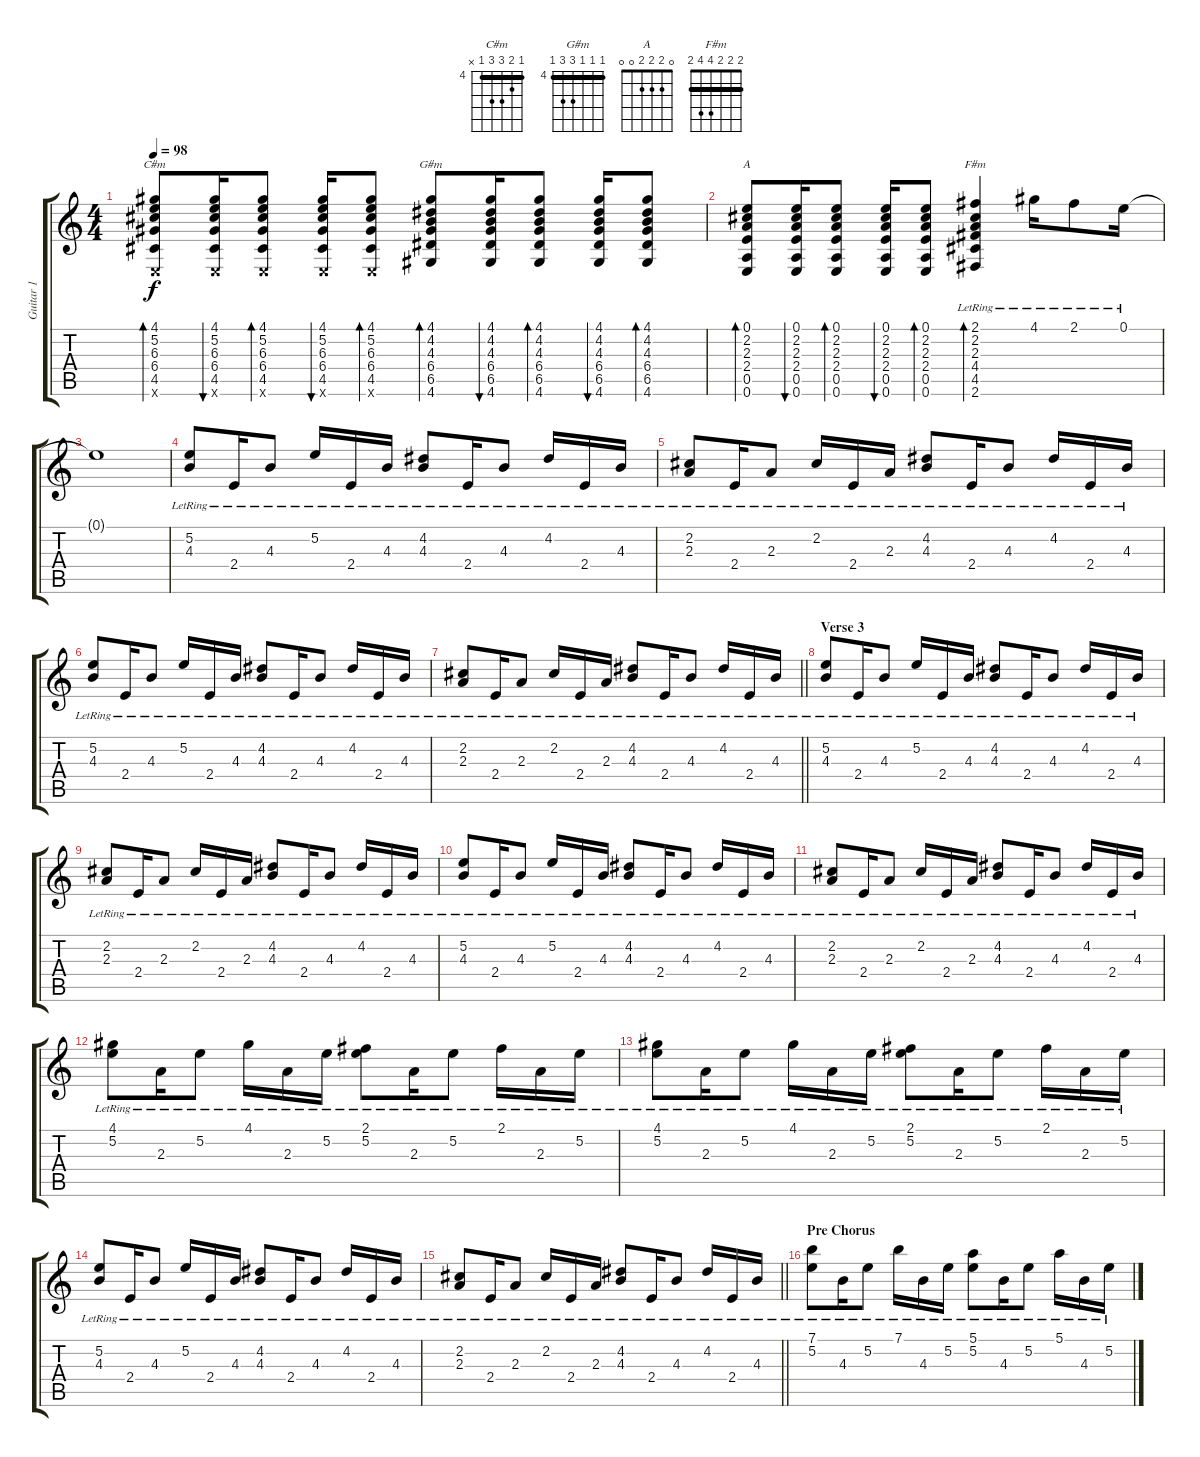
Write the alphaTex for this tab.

\track ("Guitar 1" "Guitar 1") {instrument acousticguitarsteel}
\staff {score tabs}
\tuning (E4 B3 G3 D3 A2 E2) {hide}
\chord ("C#m" 4 5 6 6 4 x) {firstfret 4 barre 4}
\chord ("G#m" 4 4 4 6 6 4) {firstfret 4 barre 4}
\chord ("A" 0 2 2 2 0 0)
\chord ("F#m" 2 2 2 4 4 2) {barre 2}
\ts (4 4)
\tempo 98
\clef g2
\ks c
(4.1 5.2 6.3 6.4 4.5 0.6{x}).8{bd 60 ch "C#m" dy f} (4.1 5.2 6.3 6.4 4.5 0.6{x}).16{bu 30} (4.1 5.2 6.3 6.4 4.5 0.6{x}).8{bd 30} (4.1 5.2 6.3 6.4 4.5 0.6{x}).16{bu 60} (4.1 5.2 6.3 6.4 4.5 0.6{x}).8{bd 60} (4.1 4.2 4.3 6.4 6.5 4.6).8{bd 60 ch "G#m"} (4.1 4.2 4.3 6.4 6.5 4.6).16{bu 30} (4.1 4.2 4.3 6.4 6.5 4.6).8{bd 30} (4.1 4.2 4.3 6.4 6.5 4.6).16{bu 60} (4.1 4.2 4.3 6.4 6.5 4.6).8{bd 60} |
(0.1 2.2 2.3 2.4 0.5 0.6).8{bd 60 ch "A"} (0.1 2.2 2.3 2.4 0.5 0.6).16{bu 30} (0.1 2.2 2.3 2.4 0.5 0.6).8{bd 30} (0.1 2.2 2.3 2.4 0.5 0.6).16{bu 60} (0.1 2.2 2.3 2.4 0.5 0.6).8{bd 60} (2.1{lr} 2.2{lr} 2.3{lr} 4.4{lr} 4.5{lr} 2.6{lr}).4{bd 480 ch "F#m"} 4.1{lr}.16 2.1{lr}.8 0.1{lr}.16 |
0.1{t}.1 |
(5.2{lr} 4.3{lr}).8 2.4{lr}.16 4.3{lr}.8 5.2{lr}.16 2.4{lr}.16 4.3{lr}.16 (4.2{lr} 4.3{lr}).8 2.4{lr}.16 4.3{lr}.8 4.2{lr}.16 2.4{lr}.16 4.3{lr}.16 |
(2.2{lr} 2.3{lr}).8 2.4{lr}.16 2.3{lr}.8 2.2{lr}.16 2.4{lr}.16 2.3{lr}.16 (4.2{lr} 4.3{lr}).8 2.4{lr}.16 4.3{lr}.8 4.2{lr}.16 2.4{lr}.16 4.3{lr}.16 |
(5.2{lr} 4.3{lr}).8 2.4{lr}.16 4.3{lr}.8 5.2{lr}.16 2.4{lr}.16 4.3{lr}.16 (4.2{lr} 4.3{lr}).8 2.4{lr}.16 4.3{lr}.8 4.2{lr}.16 2.4{lr}.16 4.3{lr}.16 |
\barLineRight lightlight
(2.2{lr} 2.3{lr}).8 2.4{lr}.16 2.3{lr}.8 2.2{lr}.16 2.4{lr}.16 2.3{lr}.16 (4.2{lr} 4.3{lr}).8 2.4{lr}.16 4.3{lr}.8 4.2{lr}.16 2.4{lr}.16 4.3{lr}.16 |
\section ("" "Verse 3")
(5.2{lr} 4.3{lr}).8 2.4{lr}.16 4.3{lr}.8 5.2{lr}.16 2.4{lr}.16 4.3{lr}.16 (4.2{lr} 4.3{lr}).8 2.4{lr}.16 4.3{lr}.8 4.2{lr}.16 2.4{lr}.16 4.3{lr}.16 |
(2.2{lr} 2.3{lr}).8 2.4{lr}.16 2.3{lr}.8 2.2{lr}.16 2.4{lr}.16 2.3{lr}.16 (4.2{lr} 4.3{lr}).8 2.4{lr}.16 4.3{lr}.8 4.2{lr}.16 2.4{lr}.16 4.3{lr}.16 |
(5.2{lr} 4.3{lr}).8 2.4{lr}.16 4.3{lr}.8 5.2{lr}.16 2.4{lr}.16 4.3{lr}.16 (4.2{lr} 4.3{lr}).8 2.4{lr}.16 4.3{lr}.8 4.2{lr}.16 2.4{lr}.16 4.3{lr}.16 |
(2.2 2.3{lr}).8 2.4{lr}.16 2.3{lr}.8 2.2{lr}.16 2.4{lr}.16 2.3{lr}.16 (4.2{lr} 4.3).8 2.4{lr}.16 4.3{lr}.8 4.2{lr}.16 2.4{lr}.16 4.3{lr}.16 |
(4.1{lr} 5.2{lr}).8 2.3{lr}.16 5.2{lr}.8 4.1{lr}.16 2.3{lr}.16 5.2{lr}.16 (2.1{lr} 5.2{lr}).8 2.3{lr}.16 5.2{lr}.8 2.1{lr}.16 2.3{lr}.16 5.2{lr}.16 |
(4.1{lr} 5.2{lr}).8 2.3{lr}.16 5.2{lr}.8 4.1{lr}.16 2.3{lr}.16 5.2{lr}.16 (2.1{lr} 5.2{lr}).8 2.3{lr}.16 5.2{lr}.8 2.1{lr}.16 2.3{lr}.16 5.2{lr}.16 |
(5.2{lr} 4.3{lr}).8 2.4{lr}.16 4.3{lr}.8 5.2{lr}.16 2.4{lr}.16 4.3{lr}.16 (4.2{lr} 4.3{lr}).8 2.4{lr}.16 4.3{lr}.8 4.2{lr}.16 2.4{lr}.16 4.3{lr}.16 |
\barLineRight lightlight
(2.2 2.3{lr}).8 2.4{lr}.16 2.3{lr}.8 2.2{lr}.16 2.4{lr}.16 2.3{lr}.16 (4.2{lr} 4.3).8 2.4{lr}.16 4.3{lr}.8 4.2{lr}.16 2.4{lr}.16 4.3{lr}.16 |
\section ("" "Pre Chorus")
(7.1{lr} 5.2{lr}).8 4.3{lr}.16 5.2{lr}.8 7.1{lr}.16 4.3{lr}.16 5.2{lr}.16 (5.1{lr} 5.2{lr}).8 4.3{lr}.16 5.2{lr}.8 5.1{lr}.16 4.3{lr}.16 5.2{lr}.16
